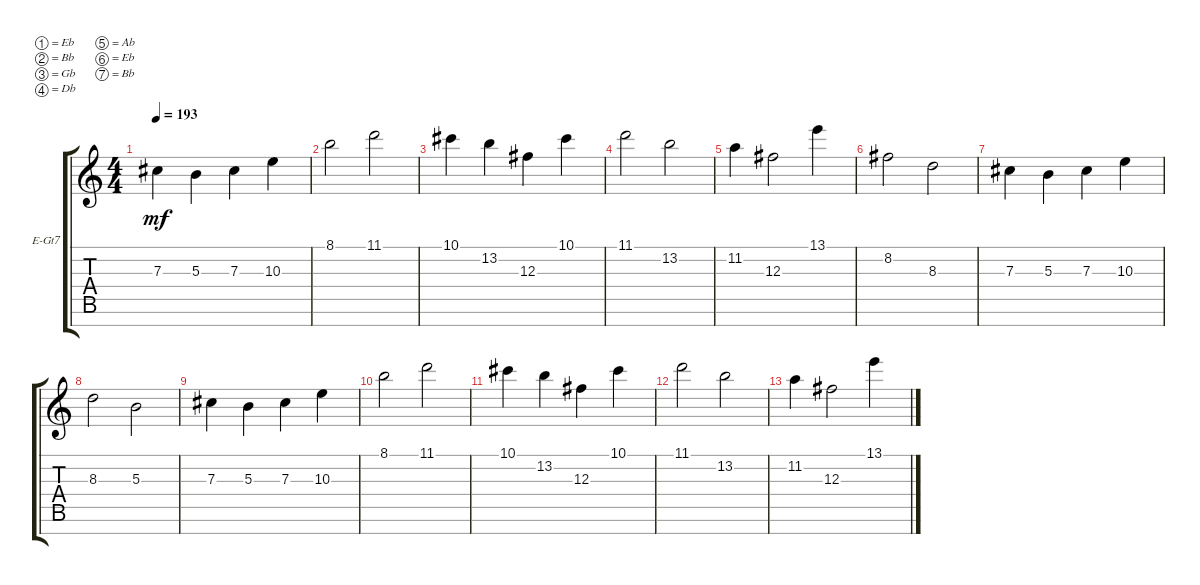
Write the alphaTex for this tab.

\defaultSystemsLayout 4
\bracketExtendMode groupsimilarinstruments
\firstSystemTrackNameOrientation horizontal
\otherSystemsTrackNameOrientation horizontal
\track ("Electric Guitar" "E-Gt7") {multiBarRest instrument overdrivenguitar}
\staff {score tabs}
\tuning (Eb4 Bb3 Gb3 Db3 Ab2 Eb2 Bb1)
\ts (4 4)
\tempo 193
\clef g2
\ks c
7.3.4{dy mf} 5.3.4 7.3.4 10.3.4 |
8.1.2 11.1.2 |
10.1.4 13.2.4 12.3.4 10.1.4 |
11.1.2 13.2.2 |
11.2.4 12.3.2 13.1.4 |
8.2.2 8.3.2 |
7.3.4 5.3.4 7.3.4 10.3.4 |
8.3.2 5.3.2 |
7.3.4 5.3.4 7.3.4 10.3.4 |
8.1.2 11.1.2 |
10.1.4 13.2.4 12.3.4 10.1.4 |
11.1.2 13.2.2 |
11.2.4 12.3.2 13.1.4
